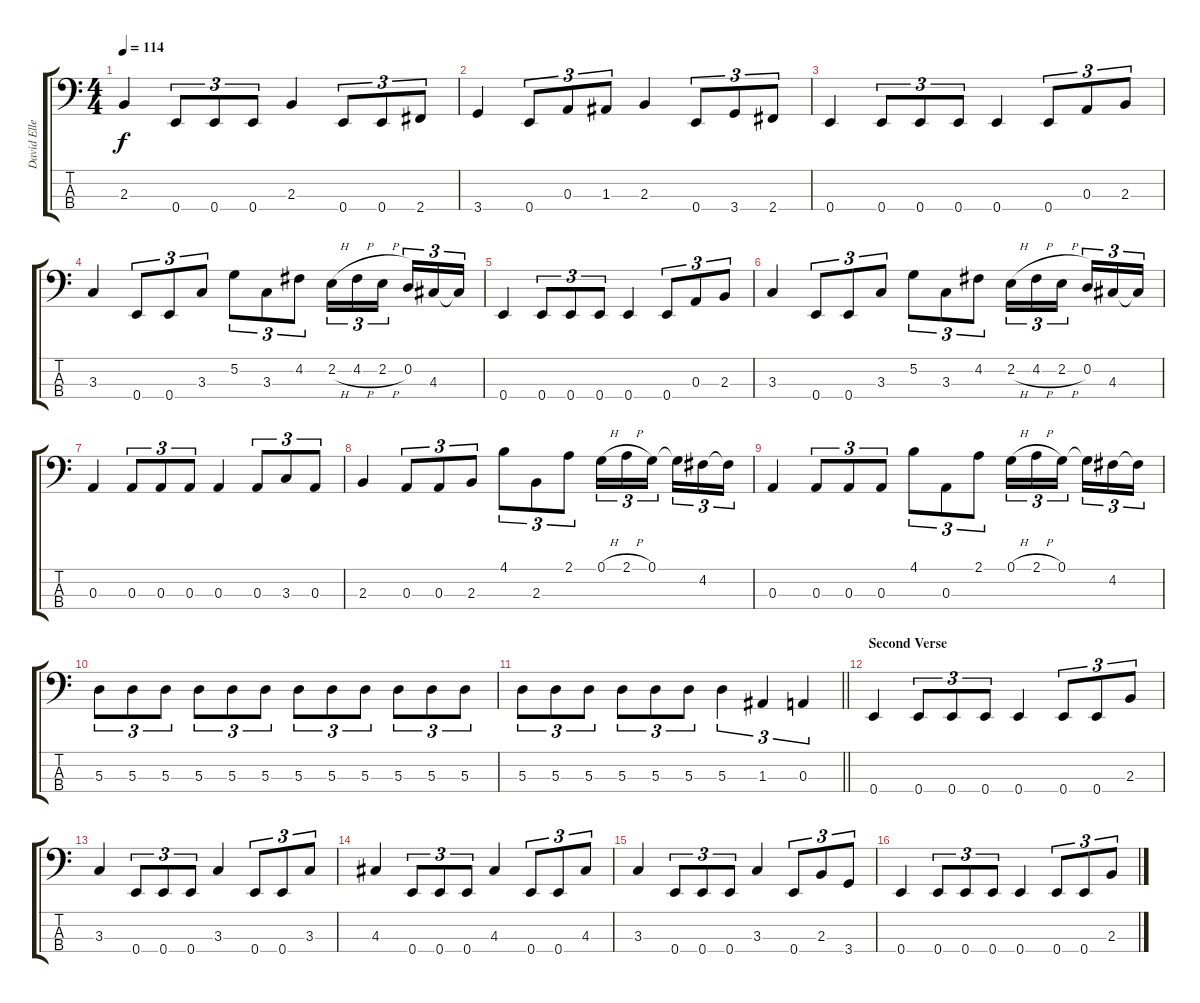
\track ("David Ellefson" "David Elle") {instrument electricbasspick}
\staff {score tabs}
\tuning (G2 D2 A1 E1) {hide}
\ts (4 4)
\tempo 114
\clef f4
\ks c
2.3.4{dy f} 0.4.8{tu (3 2)} 0.4.8{tu (3 2)} 0.4.8{tu (3 2)} 2.3.4 0.4.8{tu (3 2)} 0.4.8{tu (3 2)} 2.4.8{tu (3 2)} |
3.4.4 0.4.8{tu (3 2)} 0.3.8{tu (3 2)} 1.3.8{tu (3 2)} 2.3.4 0.4.8{tu (3 2)} 3.4.8{tu (3 2)} 2.4.8{tu (3 2)} |
0.4.4 0.4.8{tu (3 2)} 0.4.8{tu (3 2)} 0.4.8{tu (3 2)} 0.4.4 0.4.8{tu (3 2)} 0.3.8{tu (3 2)} 2.3.8{tu (3 2)} |
3.3.4 0.4.8{tu (3 2)} 0.4.8{tu (3 2)} 3.3.8{tu (3 2)} 5.2.8{tu (3 2)} 3.3.8{tu (3 2)} 4.2.8{tu (3 2)} 2.2{h}.16{tu (3 2)} 4.2{h}.16{tu (3 2)} 2.2{h}.16{tu (3 2) beam splitsecondary} 0.2.16{tu (3 2)} 4.3.16{tu (3 2)} 4.3{t}.16{tu (3 2)} |
0.4.4 0.4.8{tu (3 2)} 0.4.8{tu (3 2)} 0.4.8{tu (3 2)} 0.4.4 0.4.8{tu (3 2)} 0.3.8{tu (3 2)} 2.3.8{tu (3 2)} |
3.3.4 0.4.8{tu (3 2)} 0.4.8{tu (3 2)} 3.3.8{tu (3 2)} 5.2.8{tu (3 2)} 3.3.8{tu (3 2)} 4.2.8{tu (3 2)} 2.2{h}.16{tu (3 2)} 4.2{h}.16{tu (3 2)} 2.2{h}.16{tu (3 2) beam splitsecondary} 0.2.16{tu (3 2)} 4.3.16{tu (3 2)} 4.3{t}.16{tu (3 2)} |
0.3.4 0.3.8{tu (3 2)} 0.3.8{tu (3 2)} 0.3.8{tu (3 2)} 0.3.4 0.3.8{tu (3 2)} 3.3.8{tu (3 2)} 0.3.8{tu (3 2)} |
2.3.4 0.3.8{tu (3 2)} 0.3.8{tu (3 2)} 2.3.8{tu (3 2)} 4.1.8{tu (3 2)} 2.3.8{tu (3 2)} 2.1.8{tu (3 2)} 0.1{h}.16{tu (3 2)} 2.1{h}.16{tu (3 2)} 0.1.16{tu (3 2) beam splitsecondary} 0.1{t}.16{tu (3 2)} 4.2.16{tu (3 2)} 4.2{t}.16{tu (3 2)} |
0.3.4 0.3.8{tu (3 2)} 0.3.8{tu (3 2)} 0.3.8{tu (3 2)} 4.1.8{tu (3 2)} 0.3.8{tu (3 2)} 2.1.8{tu (3 2)} 0.1{h}.16{tu (3 2)} 2.1{h}.16{tu (3 2)} 0.1.16{tu (3 2) beam splitsecondary} 0.1{t}.16{tu (3 2)} 4.2.16{tu (3 2)} 4.2{t}.16{tu (3 2)} |
5.3.8{tu (3 2)} 5.3.8{tu (3 2)} 5.3.8{tu (3 2)} 5.3.8{tu (3 2)} 5.3.8{tu (3 2)} 5.3.8{tu (3 2)} 5.3.8{tu (3 2)} 5.3.8{tu (3 2)} 5.3.8{tu (3 2)} 5.3.8{tu (3 2)} 5.3.8{tu (3 2)} 5.3.8{tu (3 2)} |
\barLineRight lightlight
5.3.8{tu (3 2)} 5.3.8{tu (3 2)} 5.3.8{tu (3 2)} 5.3.8{tu (3 2)} 5.3.8{tu (3 2)} 5.3.8{tu (3 2)} 5.3.4{tu (3 2)} 1.3.4{tu (3 2)} 0.3.4{tu (3 2)} |
\section ("" "Second Verse")
0.4.4 0.4.8{tu (3 2)} 0.4.8{tu (3 2)} 0.4.8{tu (3 2)} 0.4.4 0.4.8{tu (3 2)} 0.4.8{tu (3 2)} 2.3.8{tu (3 2)} |
3.3.4 0.4.8{tu (3 2)} 0.4.8{tu (3 2)} 0.4.8{tu (3 2)} 3.3.4 0.4.8{tu (3 2)} 0.4.8{tu (3 2)} 3.3.8{tu (3 2)} |
4.3.4 0.4.8{tu (3 2)} 0.4.8{tu (3 2)} 0.4.8{tu (3 2)} 4.3.4 0.4.8{tu (3 2)} 0.4.8{tu (3 2)} 4.3.8{tu (3 2)} |
3.3.4 0.4.8{tu (3 2)} 0.4.8{tu (3 2)} 0.4.8{tu (3 2)} 3.3.4 0.4.8{tu (3 2)} 2.3.8{tu (3 2)} 3.4.8{tu (3 2)} |
0.4.4 0.4.8{tu (3 2)} 0.4.8{tu (3 2)} 0.4.8{tu (3 2)} 0.4.4 0.4.8{tu (3 2)} 0.4.8{tu (3 2)} 2.3.8{tu (3 2)}
